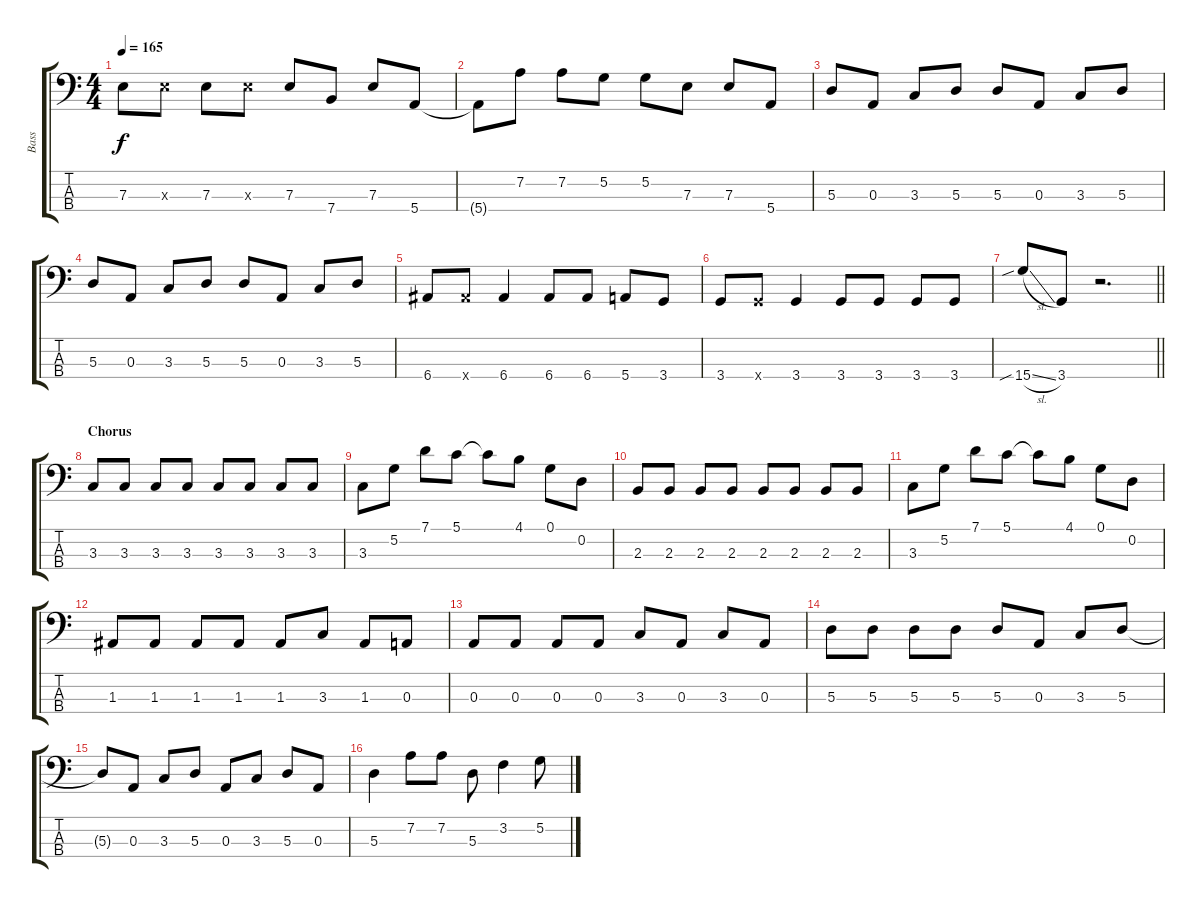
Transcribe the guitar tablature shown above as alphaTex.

\track ("Bass" "Bass") {instrument slapbass1}
\staff {score tabs}
\tuning (G2 D2 A1 E1) {hide}
\ts (4 4)
\tempo 165
\clef f4
\ks c
7.3.8{dy f} 7.3{x}.8 7.3.8 7.3{x}.8 7.3.8 7.4.8 7.3.8 5.4.8 |
5.4{t}.8 7.2.8 7.2.8 5.2.8 5.2.8 7.3.8 7.3.8 5.4.8 |
5.3.8 0.3.8 3.3.8 5.3.8 5.3.8 0.3.8 3.3.8 5.3.8 |
5.3.8 0.3.8 3.3.8 5.3.8 5.3.8 0.3.8 3.3.8 5.3.8 |
6.4.8 6.4{x}.8 6.4.4 6.4.8 6.4.8 5.4.8 3.4.8 |
3.4.8 3.4{x}.8 3.4.4 3.4.8 3.4.8 3.4.8 3.4.8 |
\barLineRight lightlight
15.4{sib sl}.8 3.4.8 r.2{d} |
\section ("" "Chorus")
3.3.8 3.3.8 3.3.8 3.3.8 3.3.8 3.3.8 3.3.8 3.3.8 |
3.3.8 5.2.8 7.1.8 5.1.8 5.1{t}.8 4.1.8 0.1.8 0.2.8 |
2.3.8 2.3.8 2.3.8 2.3.8 2.3.8 2.3.8 2.3.8 2.3.8 |
3.3.8 5.2.8 7.1.8 5.1.8 5.1{t}.8 4.1.8 0.1.8 0.2.8 |
1.3.8 1.3.8 1.3.8 1.3.8 1.3.8 3.3.8 1.3.8 0.3.8 |
0.3.8 0.3.8 0.3.8 0.3.8 3.3.8 0.3.8 3.3.8 0.3.8 |
5.3.8 5.3.8 5.3.8 5.3.8 5.3.8 0.3.8 3.3.8 5.3.8 |
5.3{t}.8 0.3.8 3.3.8 5.3.8 0.3.8 3.3.8 5.3.8 0.3.8 |
5.3.4 7.2.8 7.2.8 5.3.8 3.2.4 5.2.8
